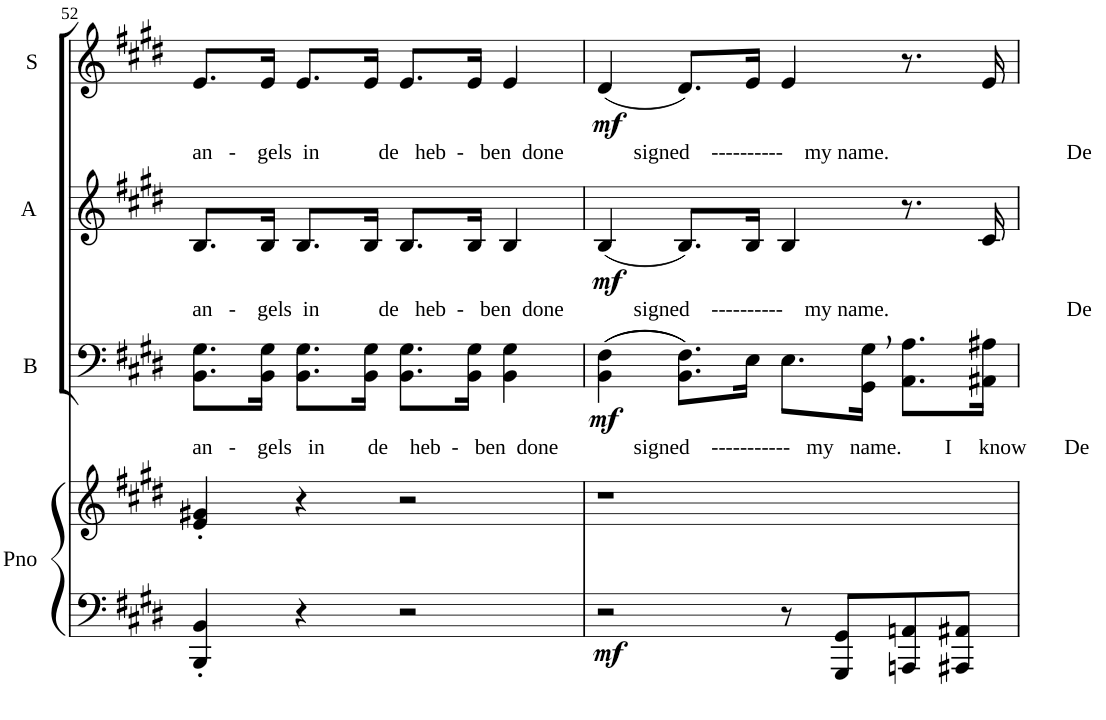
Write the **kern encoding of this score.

**kern	**kern	**dynam	**kern	**dynam	**kern	**dynam	**kern	**dynam
*part4	*part4	*part4	*part3	*part3	*part2	*part2	*part1	*part1
*staff5	*staff4	*staff4/5	*staff3	*staff3	*staff2	*staff2	*staff1	*staff1
*I"Piano	*	*	*I"Basse	*	*I"Alto	*	*I"Soprano	*
*I'Pno	*	*	*I'B	*	*I'A	*	*I'S	*
!!LO:PB:g=z
*clefF4	*clefG2	*	*clefF4	*	*clefG2	*	*clefG2	*
*k[f#c#g#d#]	*k[f#c#g#d#]	*	*k[f#c#g#d#]	*	*k[f#c#g#d#]	*	*k[f#c#g#d#]	*
*E:	*E:	*	*E:	*	*E:	*	*E:	*
*M4/4	*M4/4	*	*M4/4	*	*M4/4	*	*M4/4	*
=52	=52	=52	=52	=52	=52	=52	=52	=52
!	!	!	!	!	!LO:TX:a:t=an   -    gels  in           de   heb  -   ben  done             signed    ----------    my name.                                 De	!	!	!
!	!	!	!LO:TX:a:t=an   -    gels  in           de   heb  -   ben  done             signed    ----------    my name.                                 De	!	!	!	!	!
!	!LO:TX:a:t=an   -    gels   in        de    heb  -   ben  done              signed    -----------   my   name.        I     know       De	!	!	!	!	!	!	!
4BBB/' 4BB/'	4e/' 4g#X/'	.	8.BB\ 8.G#\L	.	8.B/L	.	8.e/L	.
.	.	.	16BB\ 16G#\Jk	.	16B/Jk	.	16e/Jk	.
4r	4r	.	8.BB\ 8.G#\L	.	8.B/L	.	8.e/L	.
.	.	.	16BB\ 16G#\Jk	.	16B/Jk	.	16e/Jk	.
2r	2r	.	8.BB\ 8.G#\L	.	8.B/L	.	8.e/L	.
.	.	.	16BB\ 16G#\Jk	.	16B/Jk	.	16e/Jk	.
.	.	.	4BB\ 4G#\	.	4B/	.	4e/	.
=53	=53	=53	=53	=53	=53	=53	=53	=53
!	!	!LO:DY:b=2	!	!LO:DY:b	!	!LO:DY:b	!	!LO:DY:b
2r	1r	mf	((4BB\ 4F#\	mf	(4B/	mf	(4d#/	mf
.	.	.	8.BB\ 8.F#\L))	.	8.B/L)	.	8.d#/L)	.
.	.	.	16E\Jk	.	16B/Jk	.	16e/Jk	.
8r	.	.	8.E\L	.	4B/	.	4e/	.
8GGG#/ 8GG#/L	.	.	.	.	.	.	.	.
.	.	.	16GG#\, 16G#\,Jk	.	.	.	.	.
8AAAn/ 8AAn/	.	.	8.AA\ 8.A\L	.	8.r	.	8.r	.
8AAA#X/ 8AA#X/J	.	.	.	.	.	.	.	.
.	.	.	16AA#X\ 16A#X\Jk	.	16c#/	.	16e/	.
=	=	=	=	=	=	=	=	=
*-	*-	*-	*-	*-	*-	*-	*-	*-
